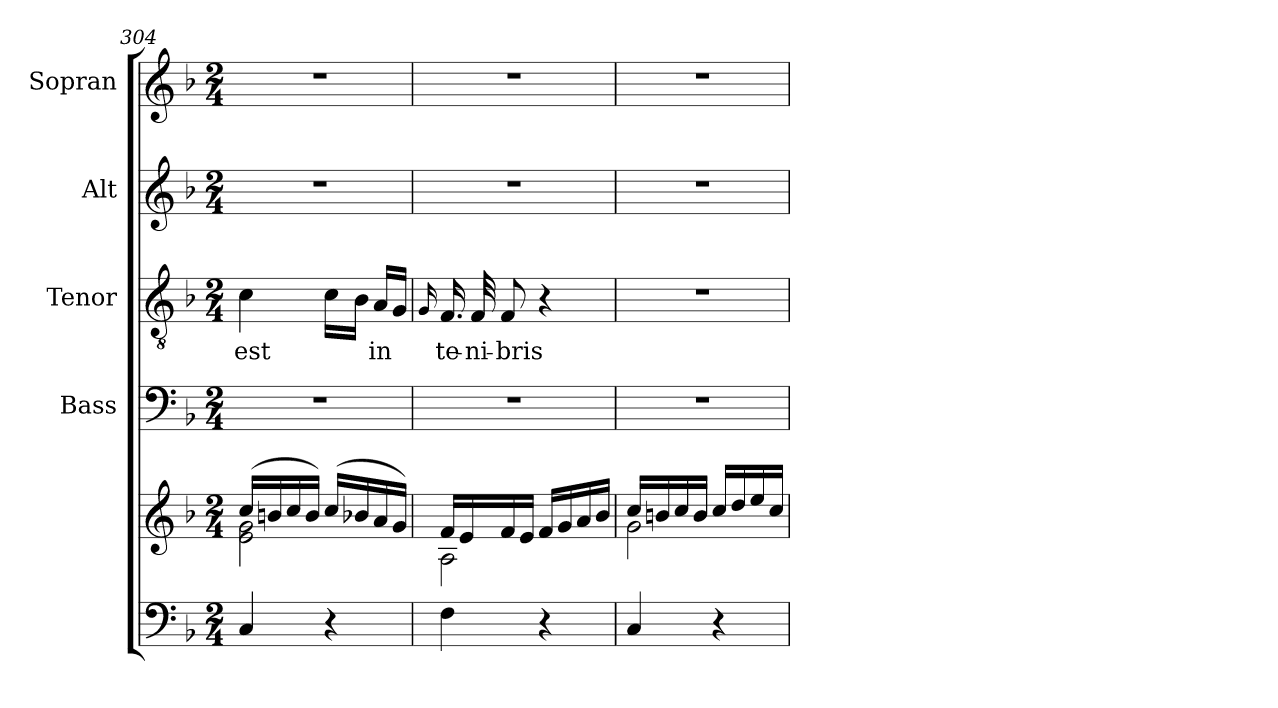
**kern	**kern	**kern	**kern	**text	**kern	**kern
*part5	*part5	*part4	*part3	*part3	*part2	*part1
*staff6	*staff5	*staff4	*staff3	*staff3	*staff2	*staff1
*	*	*I"Bass	*I"Tenor	*	*I"Alt	*I"Sopran
*	*	*I'B.	*I'T.	*	*I'A.	*I'S.
*clefF4	*clefG2	*clefF4	*clefGv2	*	*clefG2	*clefG2
*k[b-]	*k[b-]	*k[b-]	*k[b-]	*	*k[b-]	*k[b-]
*F:	*F:	*F:	*F:	*	*F:	*F:
*M2/4	*M2/4	*M2/4	*M2/4	*	*M2/4	*M2/4
=304	=304	=304	=304	=304	=304	=304
*	*^	*	*	*	*	*
!	!	!	!	!	!LO:LY:b	!	!
4C/	(>16cc/LL	2e\ 2g\	2r	4c\	est	2r	2r
.	16bn/	.	.	.	.	.	.
.	16cc/	.	.	.	.	.	.
.	16b/JJ)	.	.	.	.	.	.
4r	(>16cc/LL	.	.	16c\LL	.	.	.
.	16b-X/	.	.	16B-\JJ	.	.	.
!	!	!	!	!	!LO:LY:b	!	!
.	16a/	.	.	16A/LL	in	.	.
.	16g/JJ)	.	.	16G/JJ	.	.	.
=305	=305	=305	=305	=305	=305	=305	=305
.	.	.	.	16qqG/	.	.	.
!	!	!	!	!	!LO:LY:b	!	!
4F\	16f/LL	2A\	2r	16.F/	te-	2r	2r
.	16e/	.	.	.	.	.	.
!	!	!	!	!	!LO:LY:b	!	!
.	.	.	.	32F/	-ni-	.	.
!	!	!	!	!	!LO:LY:b	!	!
.	16f/	.	.	8F/	-bris	.	.
.	16e/JJ	.	.	.	.	.	.
4r	16f/LL	.	.	4r	.	.	.
.	16g/	.	.	.	.	.	.
.	16a/	.	.	.	.	.	.
.	16b-/JJ	.	.	.	.	.	.
=306	=306	=306	=306	=306	=306	=306	=306
4C/	16cc/LL	2g\	2r	2r	.	2r	2r
.	16bn/	.	.	.	.	.	.
.	16cc/	.	.	.	.	.	.
.	16b/JJ	.	.	.	.	.	.
4r	16cc/LL	.	.	.	.	.	.
.	16dd/	.	.	.	.	.	.
.	16ee/	.	.	.	.	.	.
.	16cc/JJ	.	.	.	.	.	.
*	*v	*v	*	*	*	*	*
=	=	=	=	=	=	=
*-	*-	*-	*-	*-	*-	*-
